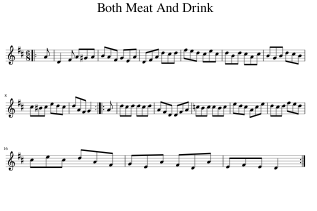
X:1
L:1/8
M:6/8
I:linebreak $
K:D
V:1 treble
V:1
|: A | D2 F A^GA | BAF GEA | DFA dcd | fed cec | %5
 dBd cAc | BGB dcB |$ c^Bc edc | dAF G2 :: A | %10
 dcd dcd | AFD DFA | =cBc cBc | edc Ace | dcd fed |$ %15
 cec dAF | GEA FDA | EFE D2 :| %18
